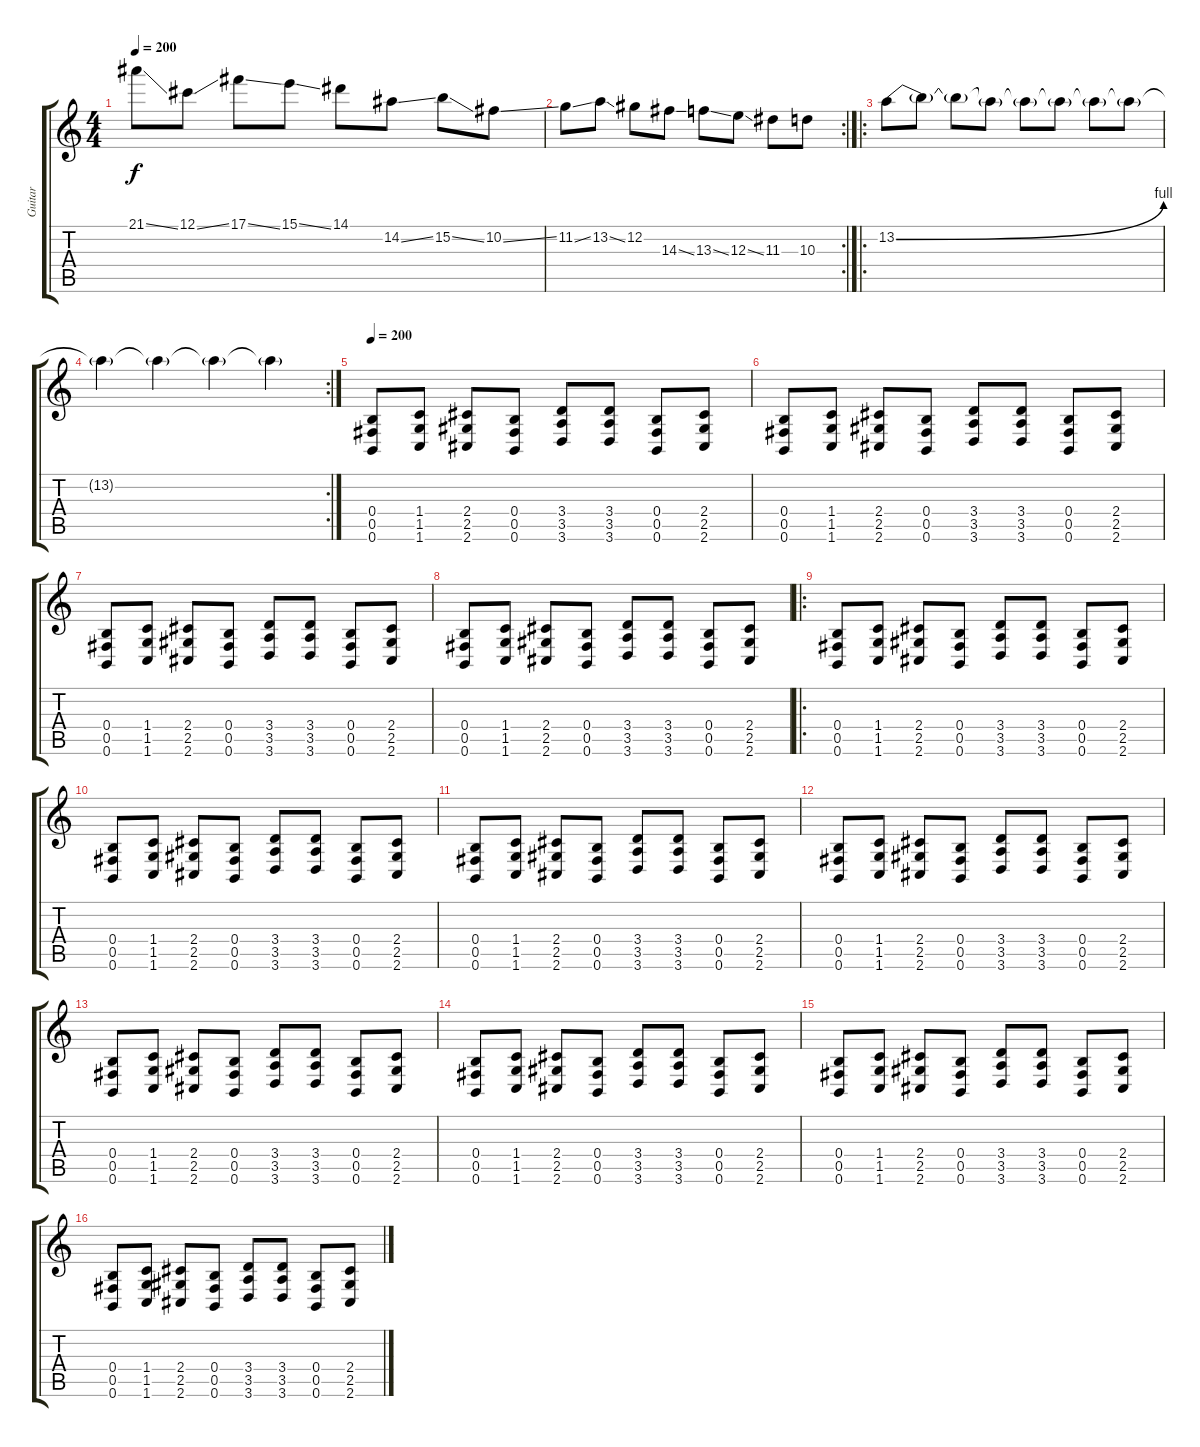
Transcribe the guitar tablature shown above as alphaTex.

\track ("Guitar" "Guitar") {instrument overdrivenguitar}
\staff {score tabs}
\tuning (Db4 Ab3 E3 B2 Gb2 B1) {hide}
\ts (4 4)
\tempo 200
\tempo 190
\tempo 200
\clef g2
\ks c
21.1{ss}.8{dy f instrument overdrivenguitar} 12.1{ss}.8 17.1{ss}.8 15.1{ss}.8 14.1.8 14.2{ss}.8 15.2{ss}.8 10.2{ss}.8 |
\rc 2
11.2{ss}.8 13.2{ss}.8 12.2.8 14.3{ss}.8 13.3{ss}.8 12.3{ss}.8 11.3.8 10.3.8 |
\ro
13.2{be (bend 0 0 60 4)}.8 13.2{t}.8 13.2{t}.8 13.2{t}.8 13.2{t}.8 13.2{t}.8 13.2{t}.8 13.2{t}.8 |
\rc 2
13.2{t}.4 13.2{t}.4 13.2{t}.4 13.2{t}.4 |
\tempo 200
(0.4 0.5 0.6).8 (1.4 1.5 1.6).8 (2.4 2.5 2.6).8 (0.4 0.5 0.6).8 (3.4 3.5 3.6).8 (3.4 3.5 3.6).8 (0.4 0.5 0.6).8 (2.4 2.5 2.6).8 |
(0.4 0.5 0.6).8 (1.4 1.5 1.6).8 (2.4 2.5 2.6).8 (0.4 0.5 0.6).8 (3.4 3.5 3.6).8 (3.4 3.5 3.6).8 (0.4 0.5 0.6).8 (2.4 2.5 2.6).8 |
(0.4 0.5 0.6).8 (1.4 1.5 1.6).8 (2.4 2.5 2.6).8 (0.4 0.5 0.6).8 (3.4 3.5 3.6).8 (3.4 3.5 3.6).8 (0.4 0.5 0.6).8 (2.4 2.5 2.6).8 |
(0.4 0.5 0.6).8 (1.4 1.5 1.6).8 (2.4 2.5 2.6).8 (0.4 0.5 0.6).8 (3.4 3.5 3.6).8 (3.4 3.5 3.6).8 (0.4 0.5 0.6).8 (2.4 2.5 2.6).8 |
\ro
(0.4 0.5 0.6).8 (1.4 1.5 1.6).8 (2.4 2.5 2.6).8 (0.4 0.5 0.6).8 (3.4 3.5 3.6).8 (3.4 3.5 3.6).8 (0.4 0.5 0.6).8 (2.4 2.5 2.6).8 |
(0.4 0.5 0.6).8 (1.4 1.5 1.6).8 (2.4 2.5 2.6).8 (0.4 0.5 0.6).8 (3.4 3.5 3.6).8 (3.4 3.5 3.6).8 (0.4 0.5 0.6).8 (2.4 2.5 2.6).8 |
(0.4 0.5 0.6).8 (1.4 1.5 1.6).8 (2.4 2.5 2.6).8 (0.4 0.5 0.6).8 (3.4 3.5 3.6).8 (3.4 3.5 3.6).8 (0.4 0.5 0.6).8 (2.4 2.5 2.6).8 |
(0.4 0.5 0.6).8 (1.4 1.5 1.6).8 (2.4 2.5 2.6).8 (0.4 0.5 0.6).8 (3.4 3.5 3.6).8 (3.4 3.5 3.6).8 (0.4 0.5 0.6).8 (2.4 2.5 2.6).8 |
(0.4 0.5 0.6).8 (1.4 1.5 1.6).8 (2.4 2.5 2.6).8 (0.4 0.5 0.6).8 (3.4 3.5 3.6).8 (3.4 3.5 3.6).8 (0.4 0.5 0.6).8 (2.4 2.5 2.6).8 |
(0.4 0.5 0.6).8 (1.4 1.5 1.6).8 (2.4 2.5 2.6).8 (0.4 0.5 0.6).8 (3.4 3.5 3.6).8 (3.4 3.5 3.6).8 (0.4 0.5 0.6).8 (2.4 2.5 2.6).8 |
(0.4 0.5 0.6).8 (1.4 1.5 1.6).8 (2.4 2.5 2.6).8 (0.4 0.5 0.6).8 (3.4 3.5 3.6).8 (3.4 3.5 3.6).8 (0.4 0.5 0.6).8 (2.4 2.5 2.6).8 |
(0.4 0.5 0.6).8 (1.4 1.5 1.6).8 (2.4 2.5 2.6).8 (0.4 0.5 0.6).8 (3.4 3.5 3.6).8 (3.4 3.5 3.6).8 (0.4 0.5 0.6).8 (2.4 2.5 2.6).8
